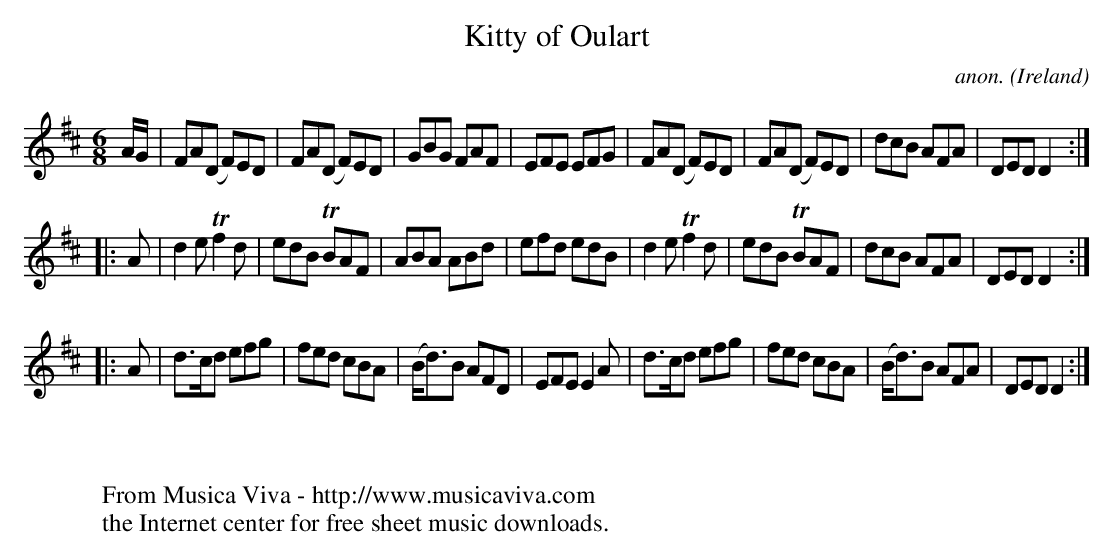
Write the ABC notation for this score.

X:1
T:Kitty of Oulart
C:anon.
O:Ireland
m:Tn = (3n/o/n/
m:Tn2 = (3n/o/n/ m/n/
M:6/8
L:1/8
K:D
A/G/|FA(D F)ED|FA(D F)ED|GBG FAF|EFE EFG|FA(D F)ED|FA(D F)ED|dcB AFA|DED D2:|
|:A|d2e Tf2d|edB TBAF|ABA ABd|efd edB|d2e Tf2d|edB TBAF|dcB AFA|DED D2:|
|:A|d>cd efg|fed cBA|(B<d)B AFD|EFE E2A|d>cd efg|fed cBA|(B<d)B AFA|DED D2:|
W:
W:
W: From Musica Viva - http://www.musicaviva.com
W: the Internet center for free sheet music downloads.
